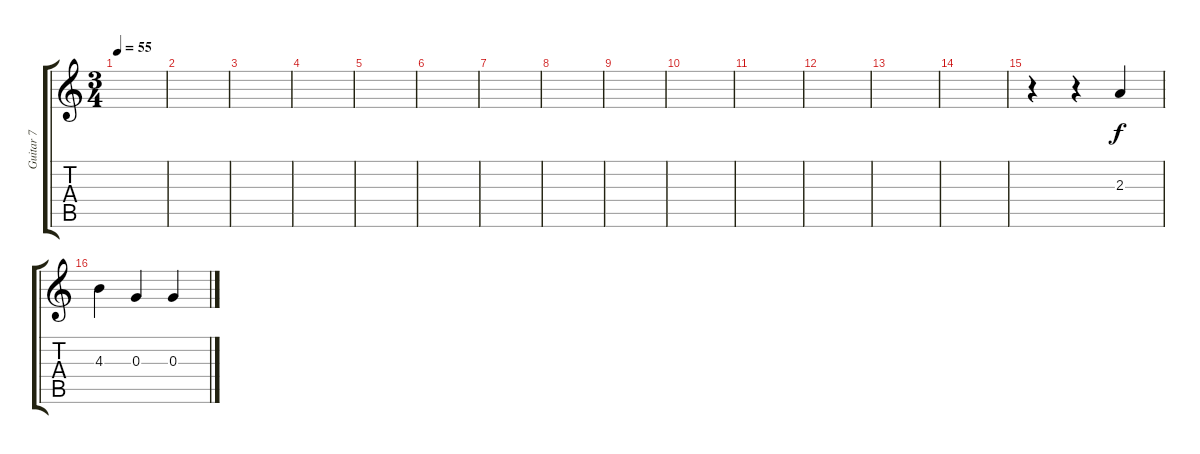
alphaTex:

\track ("Guitar 7" "Guitar 7") {instrument overdrivenguitar}
\staff {score tabs}
\tuning (E4 B3 G3 D3 A2 D2) {hide}
\ts (3 4)
\tempo 55
\clef g2
\ks c
|
|
|
|
|
|
|
|
|
|
|
|
|
|
r.4 r.4 2.3.4 |
4.3.4 0.3.4 0.3.4
